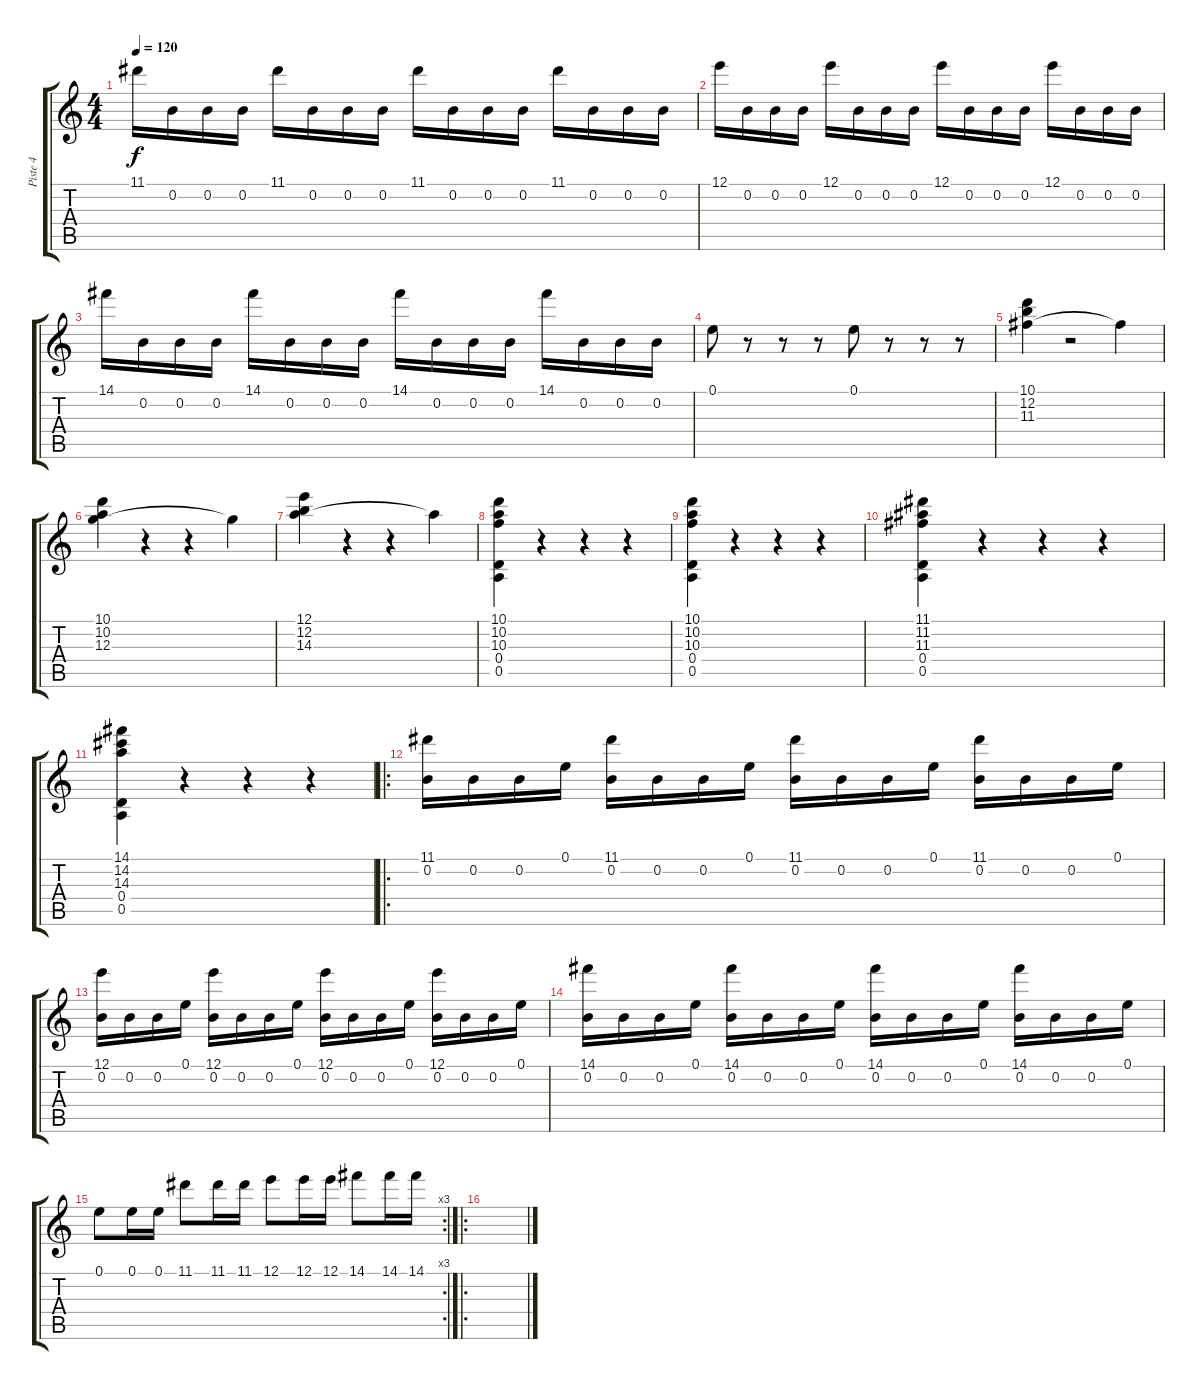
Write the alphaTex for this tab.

\track ("Piste 4" "Piste 4") {instrument distortionguitar}
\staff {score tabs}
\tuning (E4 B3 G3 D3 A2 E2) {hide}
\ts (4 4)
\tempo 120
\clef g2
\ks c
11.1.16{dy f} 0.2.16 0.2.16 0.2.16 11.1.16 0.2.16 0.2.16 0.2.16 11.1.16 0.2.16 0.2.16 0.2.16 11.1.16 0.2.16 0.2.16 0.2.16 |
12.1.16 0.2.16 0.2.16 0.2.16 12.1.16 0.2.16 0.2.16 0.2.16 12.1.16 0.2.16 0.2.16 0.2.16 12.1.16 0.2.16 0.2.16 0.2.16 |
14.1.16 0.2.16 0.2.16 0.2.16 14.1.16 0.2.16 0.2.16 0.2.16 14.1.16 0.2.16 0.2.16 0.2.16 14.1.16 0.2.16 0.2.16 0.2.16 |
0.1.8 r.8 r.8 r.8 0.1.8 r.8 r.8 r.8 |
(10.1 12.2 11.3).4 r.2 11.3{t}.4 |
(10.1 10.2 12.3).4 r.4 r.4 12.3{t}.4 |
(12.1 12.2 14.3).4 r.4 r.4 14.3{t}.4 |
(10.1 10.2 10.3 0.4 0.5).4 r.4 r.4 r.4 |
(10.1 10.2 10.3 0.4 0.5).4 r.4 r.4 r.4 |
(11.1 11.2 11.3 0.4 0.5).4 r.4 r.4 r.4 |
(14.1 14.2 14.3 0.4 0.5).4 r.4 r.4 r.4 |
\ro
(11.1 0.2).16 0.2.16 0.2.16 0.1.16 (11.1 0.2).16 0.2.16 0.2.16 0.1.16 (11.1 0.2).16 0.2.16 0.2.16 0.1.16 (11.1 0.2).16 0.2.16 0.2.16 0.1.16 |
(12.1 0.2).16 0.2.16 0.2.16 0.1.16 (12.1 0.2).16 0.2.16 0.2.16 0.1.16 (12.1 0.2).16 0.2.16 0.2.16 0.1.16 (12.1 0.2).16 0.2.16 0.2.16 0.1.16 |
(14.1 0.2).16 0.2.16 0.2.16 0.1.16 (14.1 0.2).16 0.2.16 0.2.16 0.1.16 (14.1 0.2).16 0.2.16 0.2.16 0.1.16 (14.1 0.2).16 0.2.16 0.2.16 0.1.16 |
\rc 3
0.1.8 0.1.16 0.1.16 11.1.8 11.1.16 11.1.16 12.1.8 12.1.16 12.1.16 14.1.8 14.1.16 14.1.16 |
\ro
